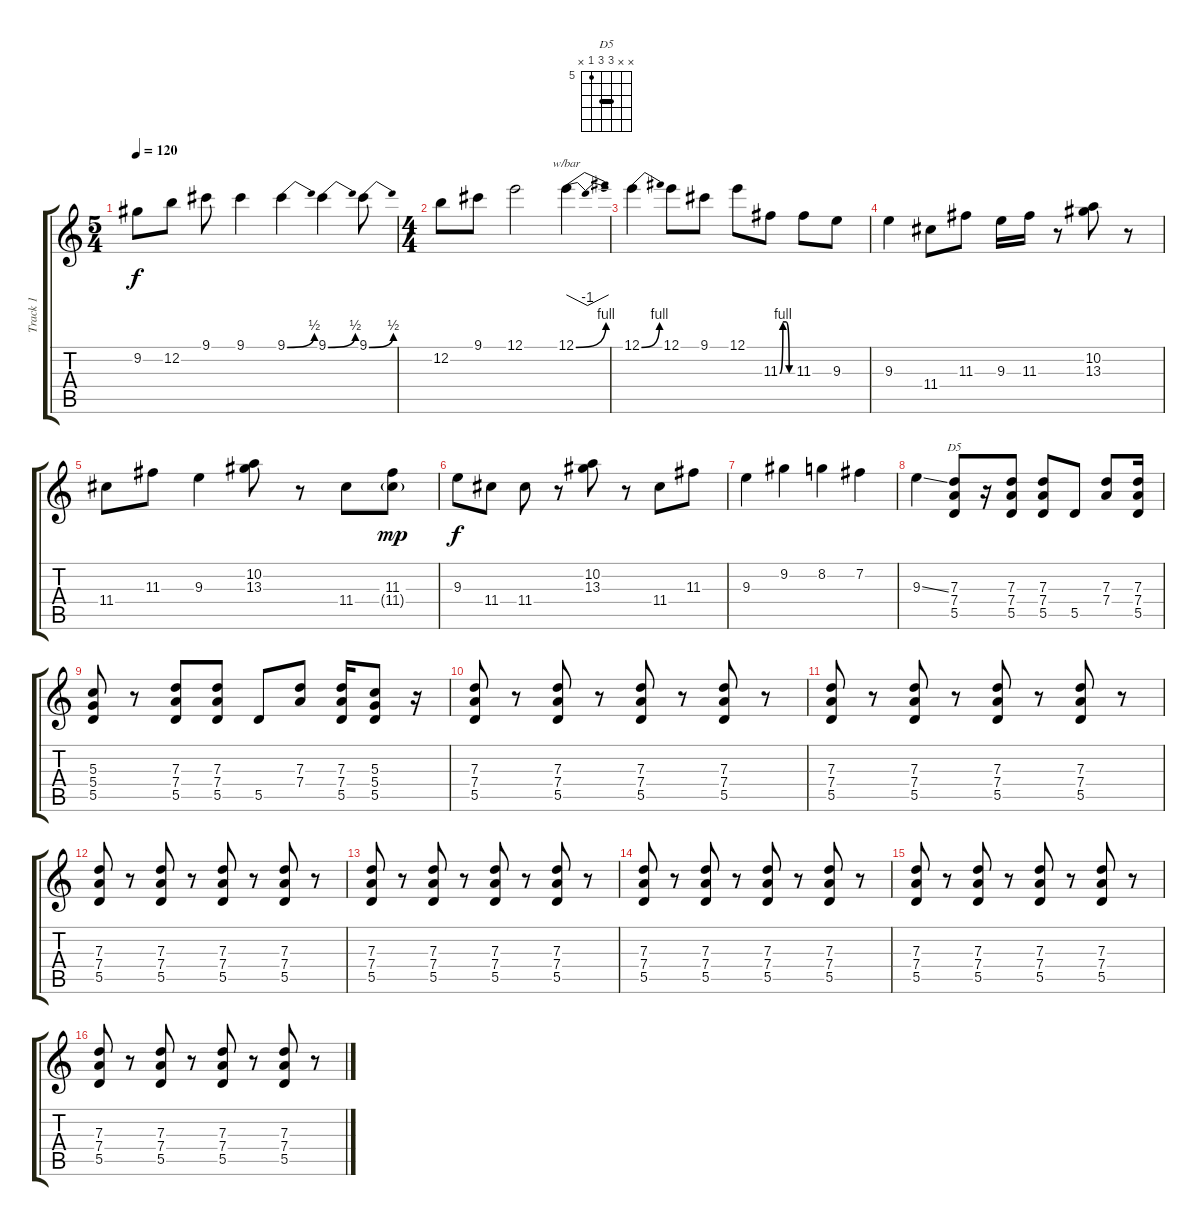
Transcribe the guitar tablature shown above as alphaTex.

\track ("Track 1" "Track 1") {instrument overdrivenguitar}
\staff {score tabs}
\tuning (E4 B3 G3 D3 A2 E2) {hide}
\chord ("D5" x x 7 7 5 x) {firstfret 5 barre 7}
\ts (5 4)
\tempo 120
\clef g2
\ks c
9.2.8{dy f instrument overdrivenguitar} 12.2.8 9.1.8 9.1.4 9.1{be (bend 0 0 60 2)}.4 9.1{be (bend 0 0 60 2)}.4 9.1{be (bend 0 0 60 2)}.8 |
\ts (4 4)
12.2.8 9.1.8 12.1.2 12.1{be (bend 0 0 60 4)}.4{tbe (dip default 0 0 30 -4 60 0)} |
12.1{be (bend 0 0 60 4)}.4 12.1.8 9.1.8 12.1.8 11.3{be (custom 0 0 15 4 30 4 45 0 60 0)}.8 11.3.8 9.3.8 |
9.3.4 11.4.8 11.3.8 9.3.16 11.3.16 r.8 (10.2 13.3).8 r.8 |
11.4.8 11.3.8 9.3.4 (10.2 13.3).8 r.8 11.4.8 (11.3 11.4{g}).8{dy mp} |
9.3.8{dy f} 11.4.8 11.4.8 r.8 (10.2 13.3).8 r.8 11.4.8 11.3.8 |
9.3.4 9.2.4 8.2.4 7.2.4 |
9.3{ss}.4 (7.3 7.4 5.5).8{ch "D5"} r.16 (7.3 7.4 5.5).8 (7.3 7.4 5.5).8 5.5.8 (7.3 7.4).8 (7.3 7.4 5.5).16 |
(5.3 5.4 5.5).8 r.8 (7.3 7.4 5.5).8 (7.3 7.4 5.5).8 5.5.8 (7.3 7.4).8 (7.3 7.4 5.5).16 (5.3 5.4 5.5).8 r.16 |
(7.3 7.4 5.5).8 r.8 (7.3 7.4 5.5).8 r.8{volume 8} (7.3 7.4 5.5).8 r.8 (7.3 7.4 5.5).8 r.8 |
(7.3 7.4 5.5).8 r.8 (7.3 7.4 5.5).8 r.8 (7.3 7.4 5.5).8 r.8 (7.3 7.4 5.5).8 r.8 |
(7.3 7.4 5.5).8 r.8 (7.3 7.4 5.5).8 r.8 (7.3 7.4 5.5).8 r.8 (7.3 7.4 5.5).8 r.8 |
(7.3 7.4 5.5).8 r.8 (7.3 7.4 5.5).8 r.8 (7.3 7.4 5.5).8 r.8 (7.3 7.4 5.5).8 r.8 |
(7.3 7.4 5.5).8 r.8 (7.3 7.4 5.5).8 r.8 (7.3 7.4 5.5).8 r.8 (7.3 7.4 5.5).8 r.8 |
(7.3 7.4 5.5).8 r.8 (7.3 7.4 5.5).8 r.8 (7.3 7.4 5.5).8 r.8 (7.3 7.4 5.5).8 r.8 |
(7.3 7.4 5.5).8 r.8 (7.3 7.4 5.5).8 r.8 (7.3 7.4 5.5).8 r.8 (7.3 7.4 5.5).8 r.8
